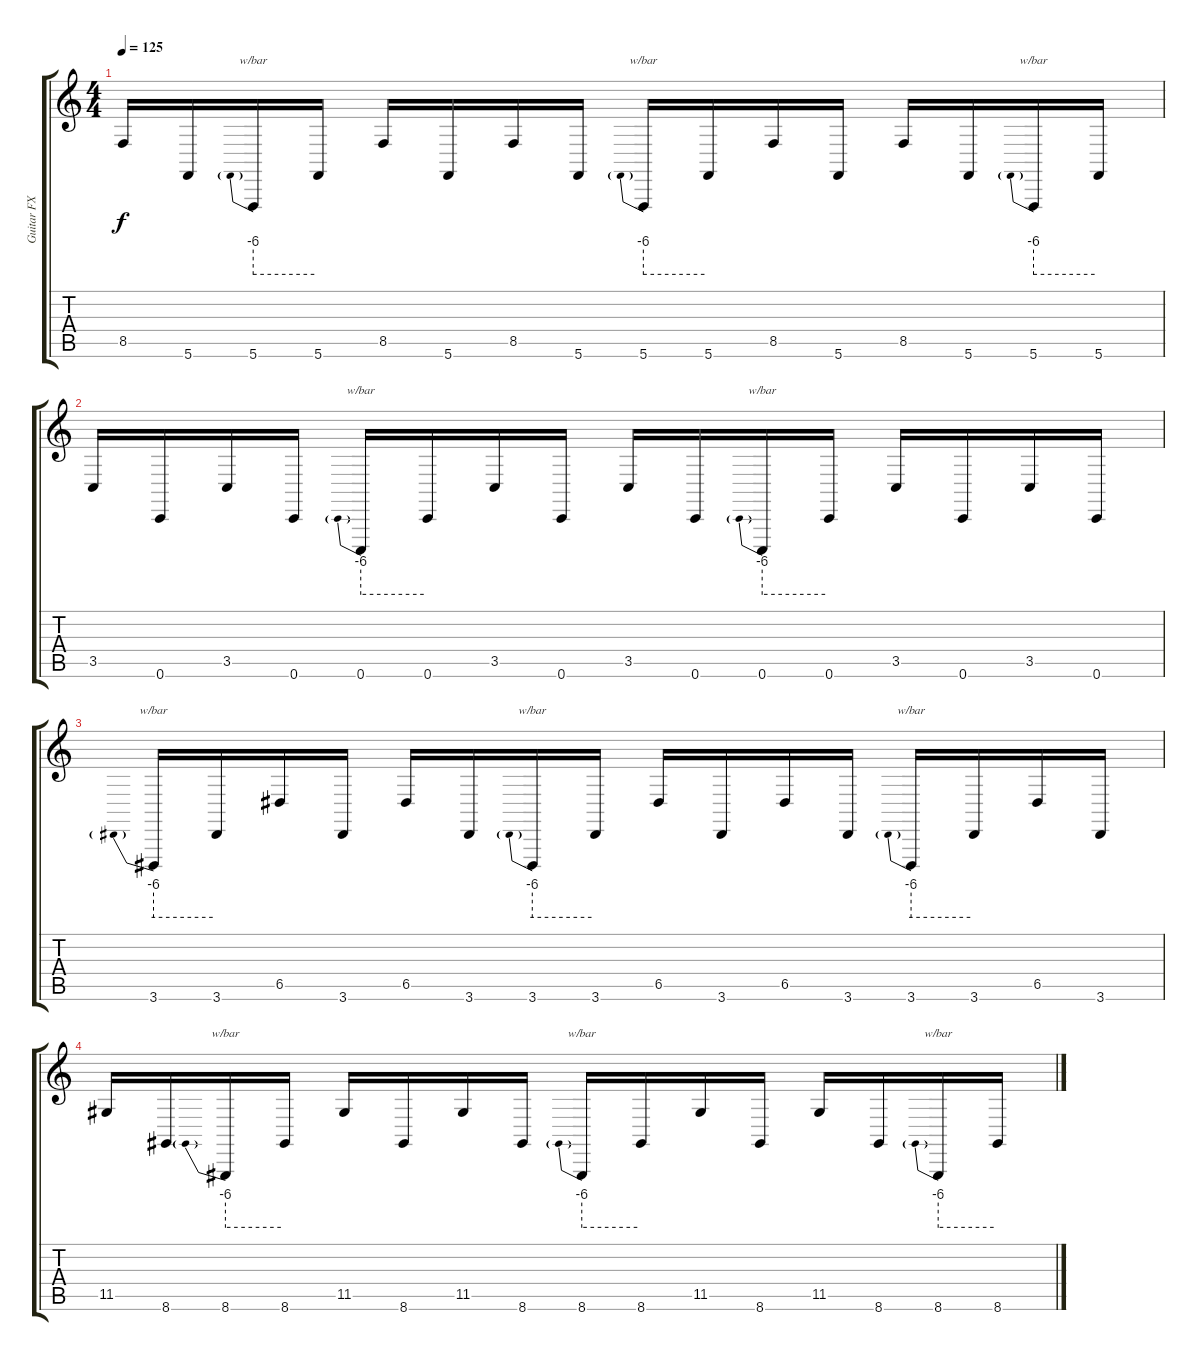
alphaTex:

\track ("Guitar FX" "Guitar FX") {instrument lead8bassandlead}
\staff {score tabs}
\tuning (E4 B3 G3 D3 A2 C2) {hide}
\ts (4 4)
\tempo 125
\clef g2
\ks c
8.5.16{dy f} 5.6.16 5.6.16{tbe (predive default 0 -24 60 -24)} 5.6.16 8.5.16 5.6.16 8.5.16 5.6.16 5.6.16{tbe (predive default 0 -24 60 -24)} 5.6.16 8.5.16 5.6.16 8.5.16 5.6.16 5.6.16{tbe (predive default 0 -24 60 -24)} 5.6.16 |
3.5.16 0.6.16 3.5.16 0.6.16 0.6.16{tbe (predive default 0 -24 60 -24)} 0.6.16 3.5.16 0.6.16 3.5.16 0.6.16 0.6.16{tbe (predive default 0 -24 60 -24)} 0.6.16 3.5.16 0.6.16 3.5.16 0.6.16 |
3.6.16{tbe (predive default 0 -24 60 -24)} 3.6.16 6.5.16 3.6.16 6.5.16 3.6.16 3.6.16{tbe (predive default 0 -24 60 -24)} 3.6.16 6.5.16 3.6.16 6.5.16 3.6.16 3.6.16{tbe (predive default 0 -24 60 -24)} 3.6.16 6.5.16 3.6.16 |
11.5.16 8.6.16 8.6.16{tbe (predive default 0 -24 60 -24)} 8.6.16 11.5.16 8.6.16 11.5.16 8.6.16 8.6.16{tbe (predive default 0 -24 60 -24)} 8.6.16 11.5.16 8.6.16 11.5.16 8.6.16 8.6.16{tbe (predive default 0 -24 60 -24)} 8.6.16
